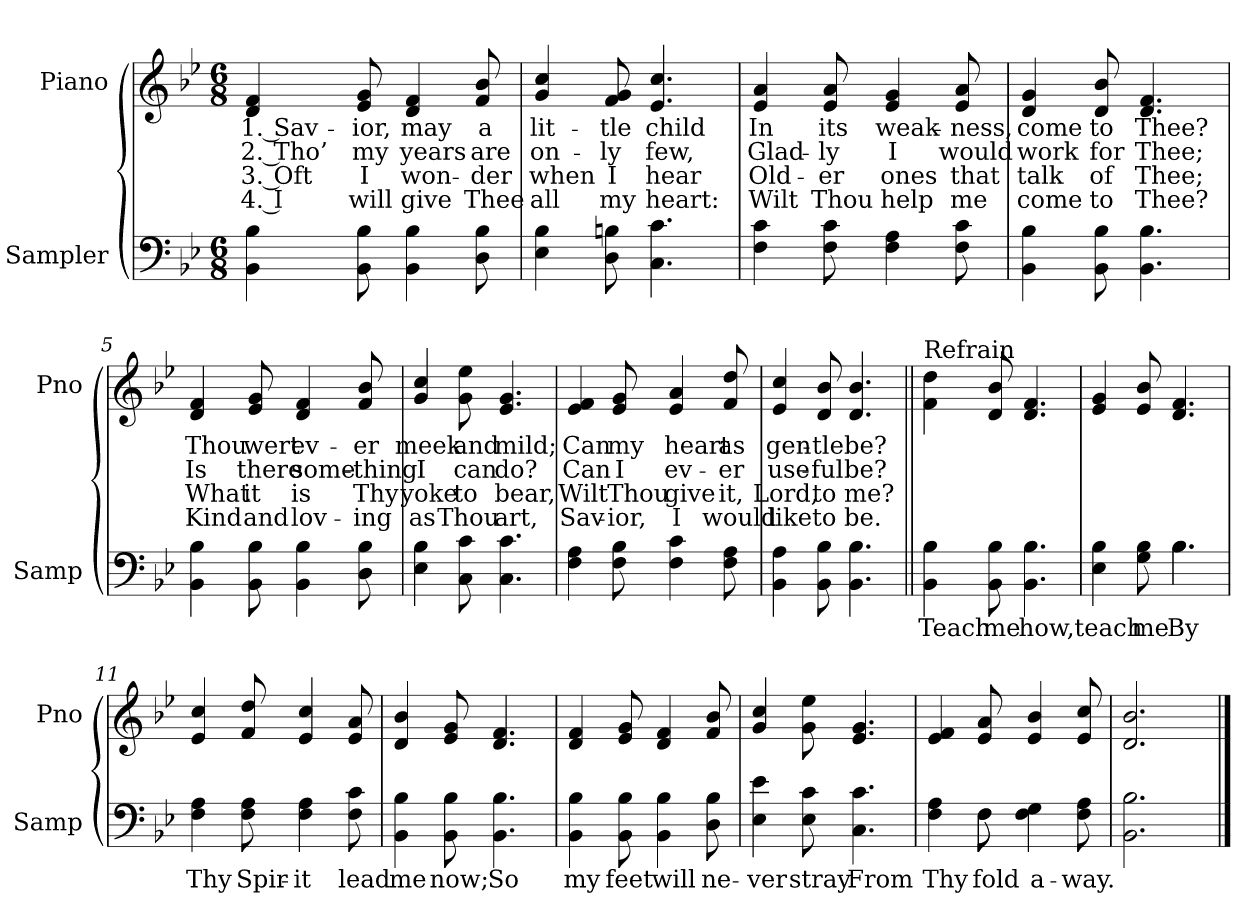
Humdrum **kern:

**kern	**text	**kern	**text	**text	**text	**text
*part2	*part2	*part1	*part1	*part1	*part1	*part1
*staff2	*staff2	*staff1	*staff1	*staff1	*staff1	*staff1
*I"Sampler	*	*I"Piano	*	*	*	*
*I'Samp	*	*I'Pno	*	*	*	*
*clefF4	*	*clefG2	*	*	*	*
*k[b-e-]	*	*k[b-e-]	*	*	*	*
*B-:	*	*B-:	*	*	*	*
*M6/8	*	*M6/8	*	*	*	*
=1	=1	=1	=1	=1	=1	=1
4BB- 4B-	.	4d 4f	1. Sav-	2. Tho’	3. Oft	4. I
8BB- 8B-	.	8e- 8g	-ior,	my	I	will
4BB- 4B-	.	4d 4f	may	years	won-	give
8D 8B-	.	8f 8b-	a	are	-der	Thee
=2	=2	=2	=2	=2	=2	=2
4E- 4B-	.	4g 4cc	lit-	on-	when	all
8D 8Bn	.	8f 8g	-tle	-ly	I	my
4.C 4.c	.	4.e- 4.cc	child	few,	hear	heart:
=3	=3	=3	=3	=3	=3	=3
4F 4c	.	4e- 4a	In	Glad-	Old-	Wilt
8F 8c	.	8e- 8a	its	-ly	-er	Thou
4F 4A	.	4e- 4g	weak-	I	ones	help
8F 8c	.	8e- 8a	-ness,	would	that	me
=4	=4	=4	=4	=4	=4	=4
4BB- 4B-	.	4d 4g	come	work	talk	come
8BB- 8B-	.	8d 8b-	to	for	of	to
4.BB- 4.B-	.	4.d 4.f	Thee?	Thee;	Thee;	Thee?
=5	=5	=5	=5	=5	=5	=5
4BB- 4B-	.	4d 4f	Thou	Is	What	Kind
8BB- 8B-	.	8e- 8g	wert	there	it	and
4BB- 4B-	.	4d 4f	ev-	some-	is	lov-
8D 8B-	.	8f 8b-	-er	-thing	Thy	-ing
=6	=6	=6	=6	=6	=6	=6
4E- 4B-	.	4g 4cc	meek	I	yoke	as
8C 8c	.	8g 8ee-	and	can	to	Thou
4.C 4.c	.	4.e- 4.g	mild;	do?	bear,	art,
=7	=7	=7	=7	=7	=7	=7
4F 4A	.	4e- 4f	Can	Can	Wilt	Sav-
8F 8B-	.	8e- 8g	my	I	Thou	-ior,
4F 4c	.	4e- 4a	heart	ev-	give	I
8F 8A	.	8f 8dd	as	-er	it,	would
=8	=8	=8	=8	=8	=8	=8
4BB- 4A	.	4e- 4cc	gen-	use-	Lord,	like
8BB- 8B-	.	8d 8b-	-tle	-ful	to	to
4.BB- 4.B-	.	4.d 4.b-	be?	be?	me?	be.
=9||	=9||	=9||	=9||	=9||	=9||	=9||
!	!	!LO:TX:t=Refrain	!	!	!	!
4BB- 4B-	Teach	4f\ 4dd\	.	.	.	.
8BB- 8B-	me	8d 8b-	.	.	.	.
4.BB- 4.B-	how,	4.d 4.f	.	.	.	.
=10	=10	=10	=10	=10	=10	=10
*^	*	*	*	*	*	*
4E- 4B-	4.ryy	teach	4e- 4g	.	.	.	.
8G 8B-	.	me	8e- 8b-	.	.	.	.
4.B-\	4.B-	By	4.d 4.f	.	.	.	.
*v	*v	*	*	*	*	*	*
=11	=11	=11	=11	=11	=11	=11
4F 4A	Thy	4e- 4cc	.	.	.	.
8F 8A	Spir-	8f 8dd	.	.	.	.
4F 4A	-it	4e- 4cc	.	.	.	.
8F 8c	lead	8e- 8a	.	.	.	.
=12	=12	=12	=12	=12	=12	=12
4BB- 4B-	me	4d 4b-	.	.	.	.
8BB- 8B-	now;	8e- 8g	.	.	.	.
4.BB- 4.B-	So	4.d 4.f	.	.	.	.
=13	=13	=13	=13	=13	=13	=13
4BB- 4B-	my	4d 4f	.	.	.	.
8BB- 8B-	feet	8e- 8g	.	.	.	.
4BB- 4B-	will	4d 4f	.	.	.	.
8D 8B-	ne-	8f 8b-	.	.	.	.
=14	=14	=14	=14	=14	=14	=14
4E- 4e-	-ver	4g 4cc	.	.	.	.
8E- 8c	stray	8g 8ee-	.	.	.	.
4.C 4.c	From	4.e- 4.g	.	.	.	.
=15	=15	=15	=15	=15	=15	=15
*^	*	*	*	*	*	*
4F 4A	4ryy	Thy	4e- 4f	.	.	.	.
8F\	8F	fold	8e- 8a	.	.	.	.
4F 4G	4.ryy	a-	4e- 4b-	.	.	.	.
8F 8A	.	-way.	8e- 8cc	.	.	.	.
*v	*v	*	*	*	*	*	*
=16	=16	=16	=16	=16	=16	=16
2.BB- 2.B-	.	2.d 2.b-	.	.	.	.
==	==	==	==	==	==	==
*-	*-	*-	*-	*-	*-	*-
